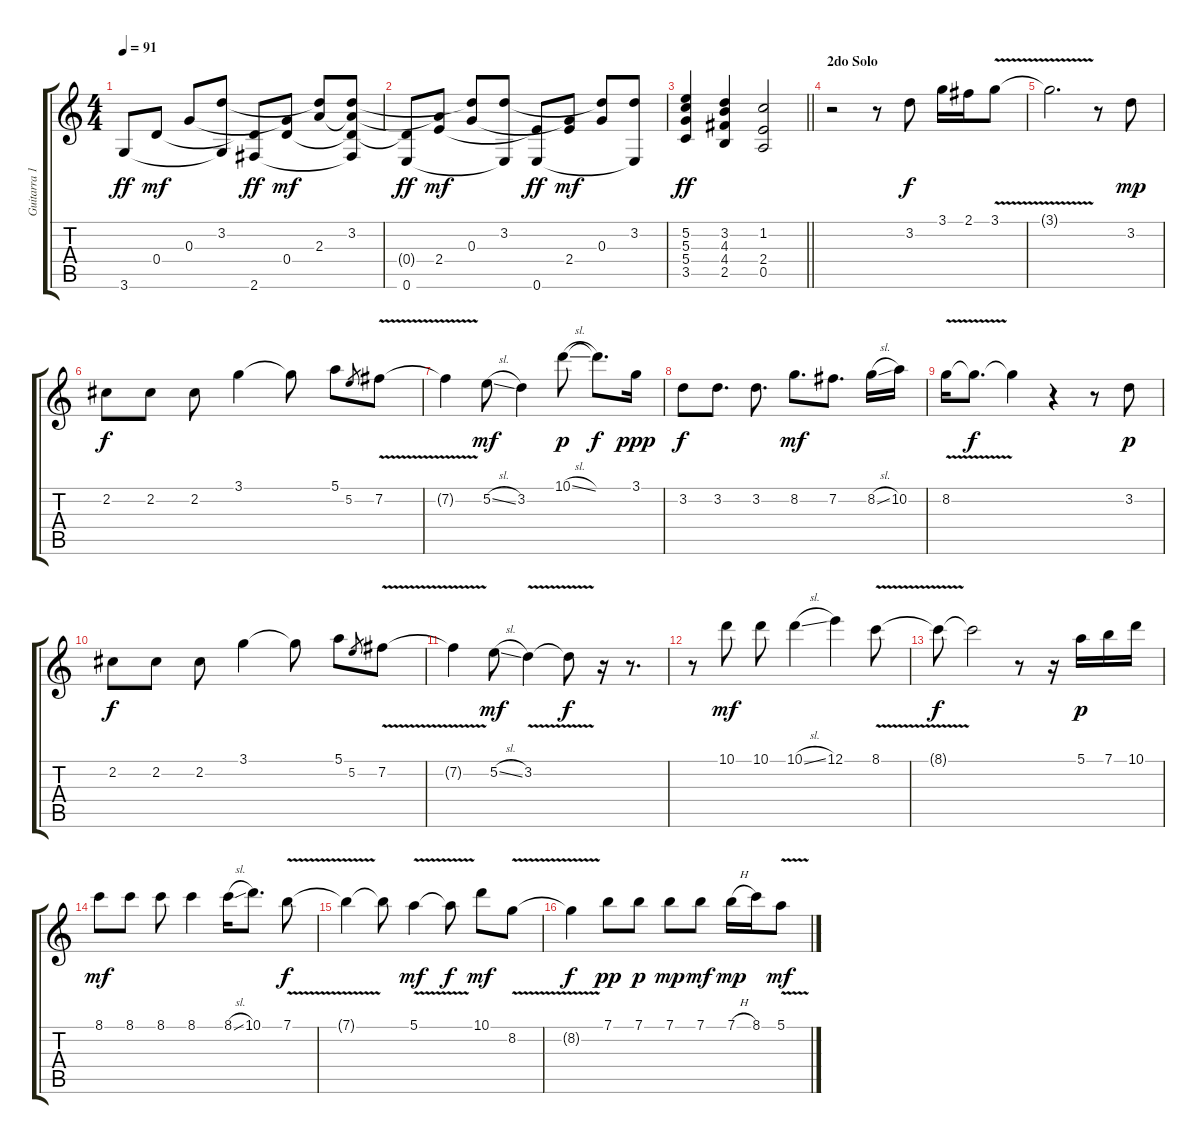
\track ("Guitarra 1" "Guitarra 1") {instrument acousticguitarnylon}
\staff {score tabs}
\tuning (E4 B3 G3 D3 A2 E2) {hide}
\ts (4 4)
\tempo 91
\clef g2
\ks c
3.6.8{dy ff} 0.4.8{dy mf} 0.3.8 (3.2 3.6{t}).8 (0.4{t} 2.6).8{dy ff} (0.3{t} 0.4).8{dy mf} (3.2{t} 2.3).8 (3.2 2.3{t} 0.4{t} 2.6{t}).8 |
(0.4{t} 0.6).8{dy ff} (2.3{t} 2.4).8{dy mf} (3.2{t} 0.3).8 (3.2 0.6{t}).8 (2.4{t} 0.6).8{dy ff} (0.3{t} 2.4).8{dy mf} (3.2{t} 0.3).8 (3.2 0.6{t}).8 |
\barLineRight lightlight
(5.2 5.3 5.4 3.5).4{dy ff} (3.2 4.3 4.4 2.5).4 (1.2 2.4 0.5).2 |
\section ("" "2do Solo")
r.2{volume 14} r.8 3.2.8{dy f} 3.1.16 2.1.16 3.1{v}.8 |
3.1{t}.2{d} r.8 3.2.8{dy mp} |
2.2.8{dy f} 2.2.8 2.2.8 3.1.4 3.1{t}.8 5.1.8 5.2.8{gr} 7.2{v}.8 |
7.2{t}.4 5.2{sl}.8{dy mf} 3.2.4 10.1{sl}.8{dy p} 10.1{t}.8{d dy f} 3.1.16{dy ppp} |
3.2.8{dy f} 3.2.8{d} 3.2.8{d} 8.2.8{d dy mf} 7.2.8{d} 8.2{sl}.16 10.2.16 |
8.2{v}.16 8.2{t}.8{d dy f} 8.2{t}.4 r.4 r.8 3.2.8{dy p} |
2.2.8{dy f} 2.2.8 2.2.8 3.1.4 3.1{t}.8 5.1.8 5.2.8{gr} 7.2{v}.8 |
7.2{t}.4 5.2{sl}.8{dy mf} 3.2{v}.4 3.2{t}.8{dy f} r.16 r.8{d} |
r.8 10.1.8{dy mf} 10.1.8 10.1{sl}.4 12.1.4 8.1{v}.8 |
8.1{t}.8{dy f} 8.1{t}.2 r.8 r.16 5.1.16{dy p} 7.1.16 10.1.16 |
8.1.8{dy mf} 8.1.8 8.1.8 8.1.4 8.1{sl}.16 10.1.8{d} 7.1{v}.8{dy f} |
7.1{t}.4 7.1{t}.8 5.1{v}.4{dy mf} 5.1{t}.8{dy f} 10.1.8{dy mf} 8.2{v}.8 |
8.2{t}.4{dy f} 7.1.8{dy pp} 7.1.8{dy p} 7.1.8{dy mp} 7.1.8{dy mf} 7.1{h}.16{dy mp} 8.1.16 5.1{v}.8{dy mf}
